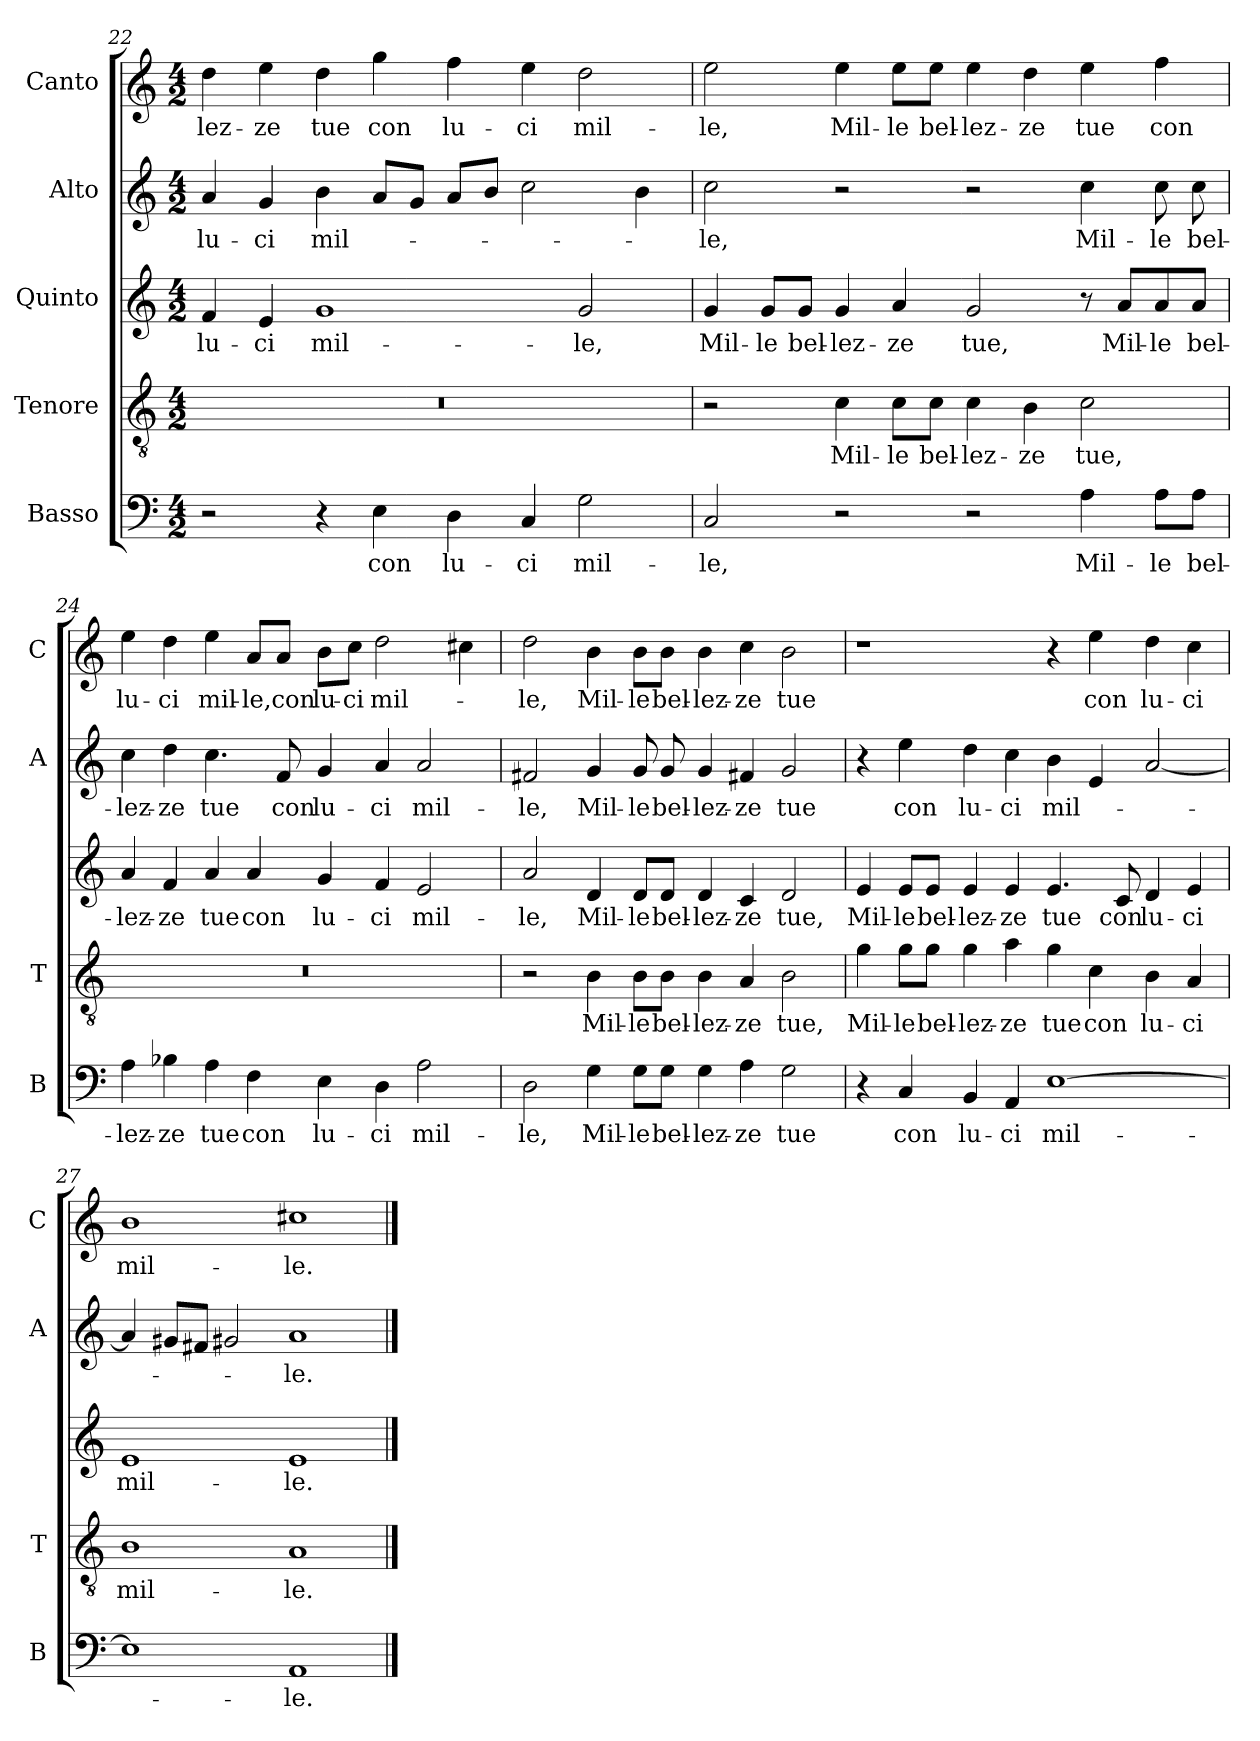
**kern	**text	**kern	**text	**kern	**text	**kern	**text	**kern	**text
*part5	*part5	*part4	*part4	*part3	*part3	*part2	*part2	*part1	*part1
*staff5	*staff5	*staff4	*staff4	*staff3	*staff3	*staff2	*staff2	*staff1	*staff1
*I"Basso	*	*I"Tenore	*	*I"Quinto	*	*I"Alto	*	*I"Canto	*
*I'B	*	*I'T	*	*	*	*I'A	*	*I'C	*
*clefF4	*	*clefGv2	*	*clefG2	*	*clefG2	*	*clefG2	*
*k[]	*	*k[]	*	*k[]	*	*k[]	*	*k[]	*
*M4/2	*	*M4/2	*	*M4/2	*	*M4/2	*	*M4/2	*
=22	=22	=22	=22	=22	=22	=22	=22	=22	=22
2r	.	0r	.	4f	lu-	4a	lu-	4dd	-lez-
.	.	.	.	4e	-ci	4g	-ci	4ee	-ze
4r	.	.	.	1g	mil-	4b	mil-	4dd	tue
4E	con	.	.	.	.	8aL	.	4gg	con
.	.	.	.	.	.	8gJ	.	.	.
4D	lu-	.	.	.	.	8aL	.	4ff	lu-
.	.	.	.	.	.	8bJ	.	.	.
4C	-ci	.	.	.	.	2cc	.	4ee	-ci
2G	mil-	.	.	2g	-le,	.	.	2dd	mil-
.	.	.	.	.	.	4b	.	.	.
=23	=23	=23	=23	=23	=23	=23	=23	=23	=23
2C	-le,	2r	.	4g	Mil-	2cc	-le,	2ee	-le,
.	.	.	.	8g/L	-le	.	.	.	.
.	.	.	.	8g/J	bel-	.	.	.	.
2r	.	4c	Mil-	4g	-lez-	2r	.	4ee	Mil-
.	.	8c\L	-le	4a	-ze	.	.	8ee\L	-le
.	.	8c\J	bel-	.	.	.	.	8ee\J	bel-
2r	.	4c	-lez-	2g	tue,	2r	.	4ee	-lez-
.	.	4B	-ze	.	.	.	.	4dd	-ze
4A	Mil-	2c	tue,	8r	.	4cc	Mil-	4ee	tue
.	.	.	.	8a/L	Mil-	.	.	.	.
8A\L	-le	.	.	8a/	-le	8cc	-le	4ff	con
8A\J	bel-	.	.	8a/J	bel-	8cc	bel-	.	.
=24	=24	=24	=24	=24	=24	=24	=24	=24	=24
4A	-lez-	0r	.	4a	-lez-	4cc	-lez-	4ee	lu-
4B-X	-ze	.	.	4f	-ze	4dd	-ze	4dd	-ci
4A	tue	.	.	4a	tue	4.cc	tue	4ee	mil-
4F	con	.	.	4a	con	.	.	8a/L	-le,
.	.	.	.	.	.	8f	con	8a/J	con
4E	lu-	.	.	4g	lu-	4g	lu-	8b\L	lu-
.	.	.	.	.	.	.	.	8cc\J	-ci
4D	-ci	.	.	4f	-ci	4a	-ci	2dd	mil-
2A	mil-	.	.	2e	mil-	2a	mil-	.	.
.	.	.	.	.	.	.	.	4cc#X	.
=25	=25	=25	=25	=25	=25	=25	=25	=25	=25
2D	-le,	2r	.	2a	-le,	2f#X	-le,	2dd	-le,
4G	Mil-	4B	Mil-	4d	Mil-	4g	Mil-	4b	Mil-
8G\L	-le	8B\L	-le	8d/L	-le	8g	-le	8b\L	-le
8G\J	bel-	8B\J	bel-	8d/J	bel-	8g	bel-	8b\J	bel-
4G	-lez-	4B	-lez-	4d	-lez-	4g	-lez-	4b	-lez-
4A	-ze	4A	-ze	4c	-ze	4f#X	-ze	4cc	-ze
2G	tue	2B	tue,	2d	tue,	2g	tue	2b	tue
=26	=26	=26	=26	=26	=26	=26	=26	=26	=26
4r	.	4g	Mil-	4e	Mil-	4r	.	1r	.
4C	con	8g\L	-le	8e/L	-le	4ee	con	.	.
.	.	8g\J	bel-	8e/J	bel-	.	.	.	.
4BB	lu-	4g	-lez-	4e	-lez-	4dd	lu-	.	.
4AA	-ci	4a	-ze	4e	-ze	4cc	-ci	.	.
[1E	mil-	4g	tue	4.e	tue	4b	mil-	4r	.
.	.	4c	con	.	.	4e	.	4ee	con
.	.	.	.	8c	con	.	.	.	.
.	.	4B	lu-	4d	lu-	[2a	.	4dd	lu-
.	.	4A	-ci	4e	-ci	.	.	4cc	-ci
=27	=27	=27	=27	=27	=27	=27	=27	=27	=27
1E]	.	1B	mil-	1e	mil-	4a]	.	1b	mil-
.	.	.	.	.	.	8g#XL	.	.	.
.	.	.	.	.	.	8f#XJ	.	.	.
.	.	.	.	.	.	2g#X	.	.	.
1AA	-le.	1A	-le.	1e	-le.	1a	-le.	1cc#X	-le.
==	==	==	==	==	==	==	==	==	==
*-	*-	*-	*-	*-	*-	*-	*-	*-	*-
